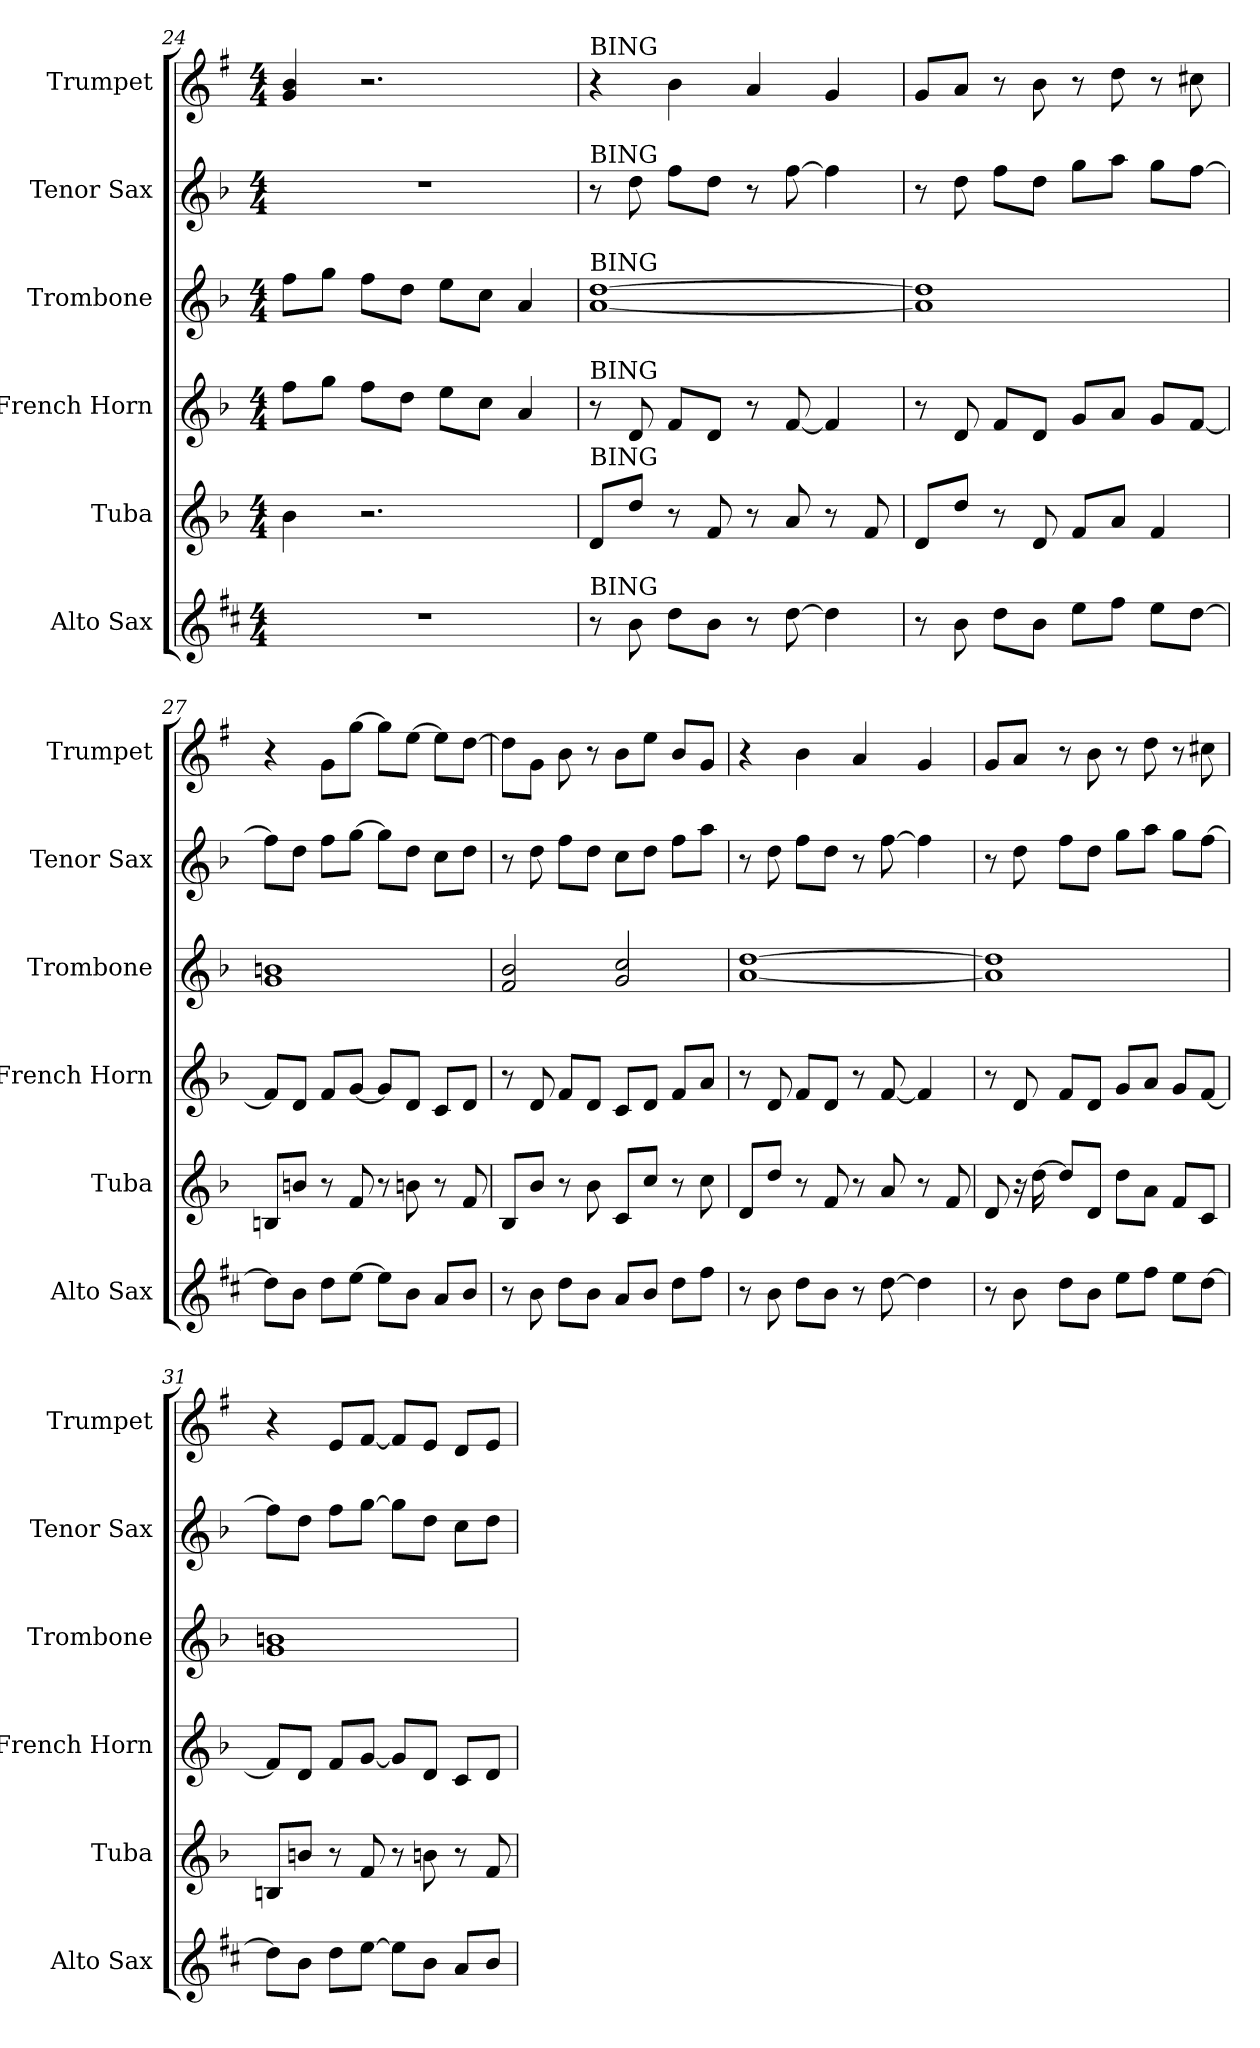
**kern	**kern	**kern	**kern	**kern	**kern
*part6	*part5	*part4	*part3	*part2	*part1
*staff6	*staff5	*staff4	*staff3	*staff2	*staff1
*I"Alto Sax	*I"Tuba	*I"French Horn	*I"Trombone	*I"Tenor Sax	*I"Trumpet
*I'Alto Sax	*I'Tuba	*I'French Horn	*I'Trombone	*I'Tenor Sax	*I'Trumpet
*clefG2	*clefG2	*clefG2	*clefG2	*clefG2	*clefG2
*ITrd5c9	*ITrd15c26	*ITrd8c14	*ITrd8c14	*ITrd8c14	*ITrd1c2
*k[b-]	*k[b-]	*k[b-]	*k[b-]	*k[b-]	*k[b-]
*M4/4	*M4/4	*M4/4	*M4/4	*M4/4	*M4/4
=24	=24	=24	=24	=24	=24
1r	4BB-	8fL	8fL	1r	4f 4a
.	.	8gJ	8gJ	.	.
.	2.r	8fL	8fL	.	2.r
.	.	8dJ	8dJ	.	.
.	.	8eL	8eL	.	.
.	.	8cJ	8cJ	.	.
.	.	4A	4A	.	.
=25	=25	=25	=25	=25	=25
!	!	!	!	!	!LO:TX:a:t=BING
!	!	!	!	!LO:TX:a:t=BING	!
!	!	!	!LO:TX:a:t=BING	!	!
!	!	!LO:TX:a:t=BING	!	!	!
!	!LO:TX:a:t=BING	!	!	!	!
!LO:TX:a:t=BING	!	!	!	!	!
8r	8DDL	8r	[1A [1d	8r	4r
8d	8DJ	8D	.	8d	.
8fL	8r	8FL	.	8fL	4a
8dJ	8FF	8DJ	.	8dJ	.
8r	8r	8r	.	8r	4g
[8f	8AA	[8F	.	[8f	.
4f]	8r	4F]	.	4f]	4f
.	8FF	.	.	.	.
=26	=26	=26	=26	=26	=26
8r	8DDL	8r	1A] 1d]	8r	8fL
8d	8DJ	8D	.	8d	8gJ
8fL	8r	8FL	.	8fL	8r
8dJ	8DD	8DJ	.	8dJ	8a
8gL	8FFL	8GL	.	8gL	8r
8aJ	8AAJ	8AJ	.	8aJ	8cc
8gL	4FF	8GL	.	8gL	8r
[8fJ	.	[8FJ	.	[8fJ	8bn
=27	=27	=27	=27	=27	=27
8fL]	8BBBnL	8FL]	1G 1Bn	8fL]	4r
8dJ	8BBnJ	8DJ	.	8dJ	.
8fL	8r	8FL	.	8fL	8fL
[8gJ	8FF	[8GJ	.	[8gJ	[8ffJ
8gL]	8r	8GL]	.	8gL]	8ffL]
8dJ	8BBn	8DJ	.	8dJ	[8ddJ
8cL	8r	8CL	.	8cL	8ddL]
8dJ	8FF	8DJ	.	8dJ	[8ccJ
=28	=28	=28	=28	=28	=28
8r	8BBB-L	8r	2F 2B-	8r	8ccL]
8d	8BB-J	8D	.	8d	8fJ
8fL	8r	8FL	.	8fL	8a
8dJ	8BB-	8DJ	.	8dJ	8r
8cL	8CCL	8CL	2G 2c	8cL	8aL
8dJ	8CJ	8DJ	.	8dJ	8ddJ
8fL	8r	8FL	.	8fL	8aL
8aJ	8C	8AJ	.	8aJ	8fJ
=29	=29	=29	=29	=29	=29
8r	8DDL	8r	[1A [1d	8r	4r
8d	8DJ	8D	.	8d	.
8fL	8r	8FL	.	8fL	4a
8dJ	8FF	8DJ	.	8dJ	.
8r	8r	8r	.	8r	4g
[8f	8AA	[8F	.	[8f	.
4f]	8r	4F]	.	4f]	4f
.	8FF	.	.	.	.
=30	=30	=30	=30	=30	=30
8r	8DD	8r	1A] 1d]	8r	8fL
8d	16r	8D	.	8d	8gJ
.	[16D	.	.	.	.
8fL	8DL]	8FL	.	8fL	8r
8dJ	8DDJ	8DJ	.	8dJ	8a
8gL	8DL	8GL	.	8gL	8r
8aJ	8AAJ	8AJ	.	8aJ	8cc
8gL	8FFL	8GL	.	8gL	8r
[8fJ	8CCJ	[8FJ	.	[8fJ	8bn
=31	=31	=31	=31	=31	=31
8fL]	8BBBnL	8FL]	1G 1Bn	8fL]	4r
8dJ	8BBnJ	8DJ	.	8dJ	.
8fL	8r	8FL	.	8fL	8dL
[8gJ	8FF	[8GJ	.	[8gJ	[8eJ
8gL]	8r	8GL]	.	8gL]	8eL]
8dJ	8BBn	8DJ	.	8dJ	8dJ
8cL	8r	8CL	.	8cL	8cL
8dJ	8FF	8DJ	.	8dJ	8dJ
=	=	=	=	=	=
*-	*-	*-	*-	*-	*-
